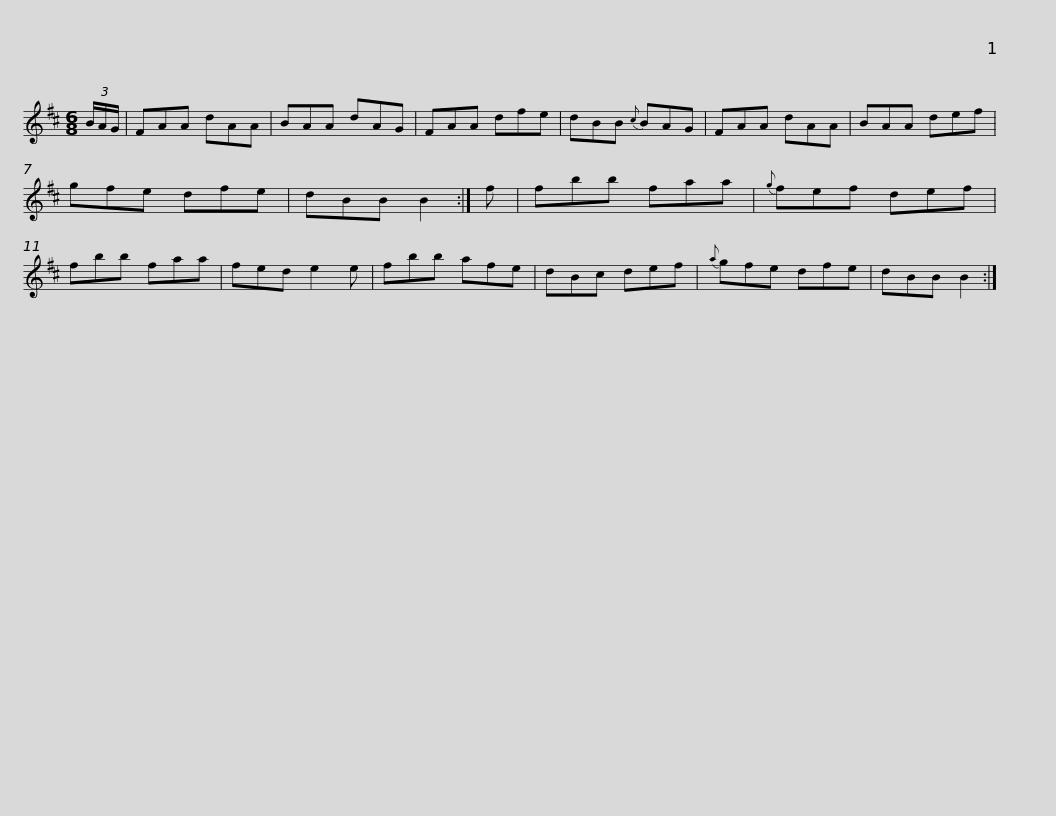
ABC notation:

X:1
L:1/8
M:6/8
I:linebreak $
K:Bmin
V:1 treble
V:1
 (3B/A/G/ | FAA dAA | BAA dAG | FAA dfe | dBB{c} BAG | %5
 FAA dAA | BAA def |$ gfe dfe | dBB B2 :| f | %10
 fbb faa |{g} fef def | fbb faa | fed e2 e | fbb afe |$ %15
 dBc def |{a} gfe dfe | dBB B2 :| %18
